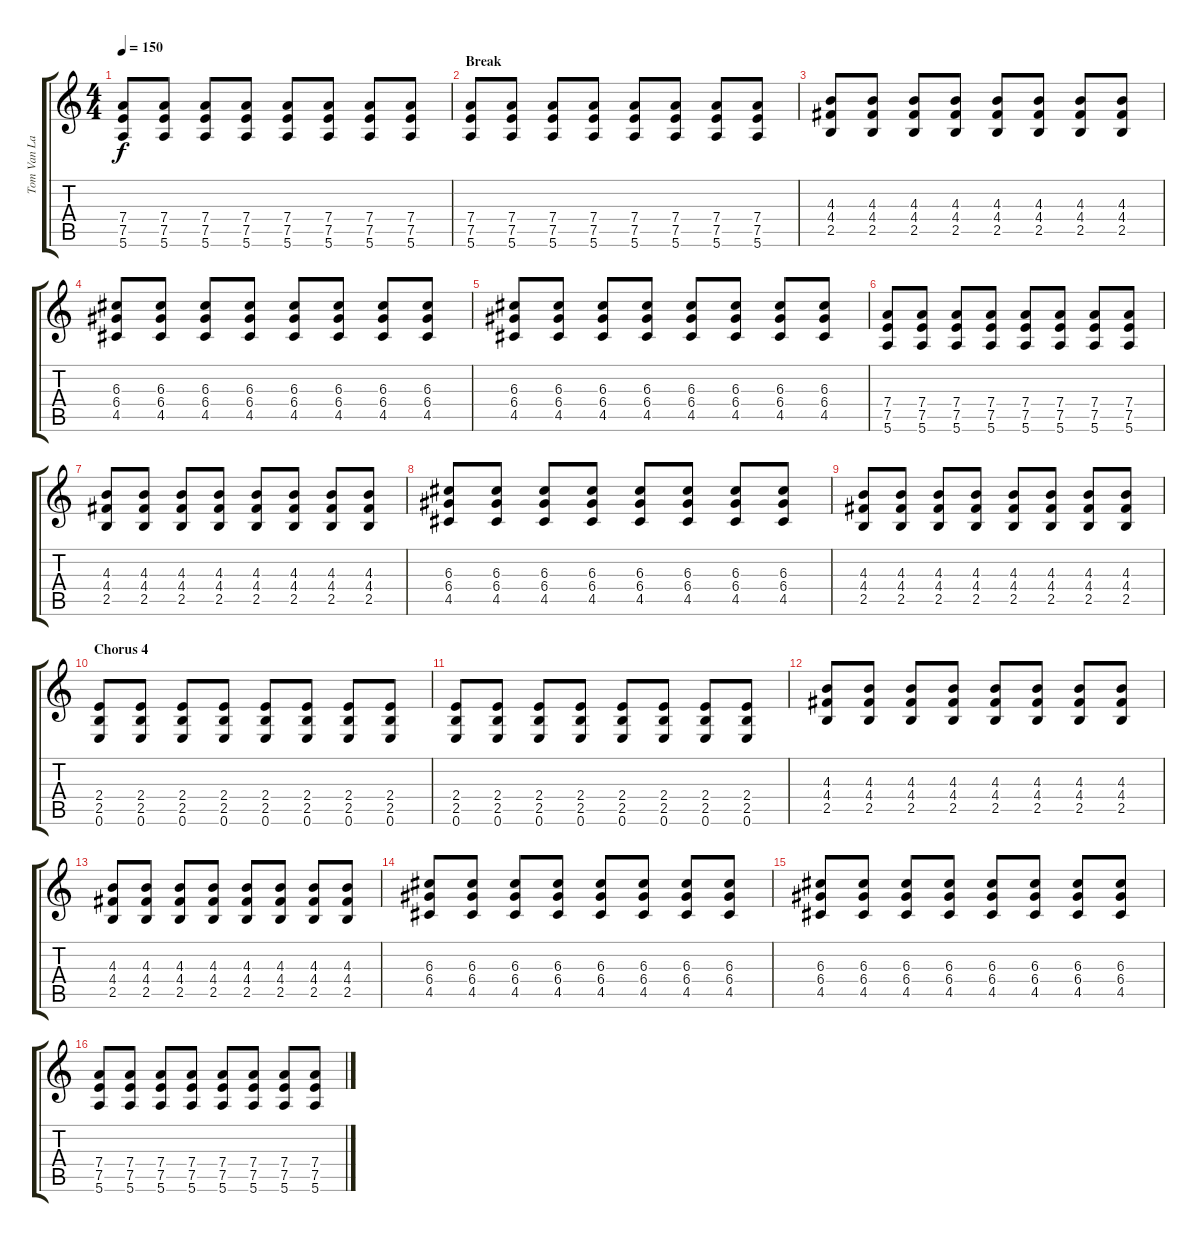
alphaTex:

\track ("Tom Van Laere" "Tom Van La") {instrument distortionguitar}
\staff {score tabs}
\tuning (E4 B3 G3 D3 A2 E2) {hide}
\ts (4 4)
\tempo 150
\clef g2
\ks c
(7.4 7.5 5.6).8{dy f} (7.4 7.5 5.6).8 (7.4 7.5 5.6).8 (7.4 7.5 5.6).8 (7.4 7.5 5.6).8 (7.4 7.5 5.6).8 (7.4 7.5 5.6).8 (7.4 7.5 5.6).8 |
\section ("" "Break")
(7.4 7.5 5.6).8 (7.4 7.5 5.6).8 (7.4 7.5 5.6).8 (7.4 7.5 5.6).8 (7.4 7.5 5.6).8 (7.4 7.5 5.6).8 (7.4 7.5 5.6).8 (7.4 7.5 5.6).8 |
(4.3 4.4 2.5).8 (4.3 4.4 2.5).8 (4.3 4.4 2.5).8 (4.3 4.4 2.5).8 (4.3 4.4 2.5).8 (4.3 4.4 2.5).8 (4.3 4.4 2.5).8 (4.3 4.4 2.5).8 |
(6.3 6.4 4.5).8 (6.3 6.4 4.5).8 (6.3 6.4 4.5).8 (6.3 6.4 4.5).8 (6.3 6.4 4.5).8 (6.3 6.4 4.5).8 (6.3 6.4 4.5).8 (6.3 6.4 4.5).8 |
(6.3 6.4 4.5).8 (6.3 6.4 4.5).8 (6.3 6.4 4.5).8 (6.3 6.4 4.5).8 (6.3 6.4 4.5).8 (6.3 6.4 4.5).8 (6.3 6.4 4.5).8 (6.3 6.4 4.5).8 |
(7.4 7.5 5.6).8 (7.4 7.5 5.6).8 (7.4 7.5 5.6).8 (7.4 7.5 5.6).8 (7.4 7.5 5.6).8 (7.4 7.5 5.6).8 (7.4 7.5 5.6).8 (7.4 7.5 5.6).8 |
(4.3 4.4 2.5).8 (4.3 4.4 2.5).8 (4.3 4.4 2.5).8 (4.3 4.4 2.5).8 (4.3 4.4 2.5).8 (4.3 4.4 2.5).8 (4.3 4.4 2.5).8 (4.3 4.4 2.5).8 |
(6.3 6.4 4.5).8 (6.3 6.4 4.5).8 (6.3 6.4 4.5).8 (6.3 6.4 4.5).8 (6.3 6.4 4.5).8 (6.3 6.4 4.5).8 (6.3 6.4 4.5).8 (6.3 6.4 4.5).8 |
(4.3 4.4 2.5).8 (4.3 4.4 2.5).8 (4.3 4.4 2.5).8 (4.3 4.4 2.5).8 (4.3 4.4 2.5).8 (4.3 4.4 2.5).8 (4.3 4.4 2.5).8 (4.3 4.4 2.5).8 |
\section ("" "Chorus 4")
(2.4 2.5 0.6).8 (2.4 2.5 0.6).8 (2.4 2.5 0.6).8 (2.4 2.5 0.6).8 (2.4 2.5 0.6).8 (2.4 2.5 0.6).8 (2.4 2.5 0.6).8 (2.4 2.5 0.6).8 |
(2.4 2.5 0.6).8 (2.4 2.5 0.6).8 (2.4 2.5 0.6).8 (2.4 2.5 0.6).8 (2.4 2.5 0.6).8 (2.4 2.5 0.6).8 (2.4 2.5 0.6).8 (2.4 2.5 0.6).8 |
(4.3 4.4 2.5).8 (4.3 4.4 2.5).8 (4.3 4.4 2.5).8 (4.3 4.4 2.5).8 (4.3 4.4 2.5).8 (4.3 4.4 2.5).8 (4.3 4.4 2.5).8 (4.3 4.4 2.5).8 |
(4.3 4.4 2.5).8 (4.3 4.4 2.5).8 (4.3 4.4 2.5).8 (4.3 4.4 2.5).8 (4.3 4.4 2.5).8 (4.3 4.4 2.5).8 (4.3 4.4 2.5).8 (4.3 4.4 2.5).8 |
(6.3 6.4 4.5).8 (6.3 6.4 4.5).8 (6.3 6.4 4.5).8 (6.3 6.4 4.5).8 (6.3 6.4 4.5).8 (6.3 6.4 4.5).8 (6.3 6.4 4.5).8 (6.3 6.4 4.5).8 |
(6.3 6.4 4.5).8 (6.3 6.4 4.5).8 (6.3 6.4 4.5).8 (6.3 6.4 4.5).8 (6.3 6.4 4.5).8 (6.3 6.4 4.5).8 (6.3 6.4 4.5).8 (6.3 6.4 4.5).8 |
(7.4 7.5 5.6).8 (7.4 7.5 5.6).8 (7.4 7.5 5.6).8 (7.4 7.5 5.6).8 (7.4 7.5 5.6).8 (7.4 7.5 5.6).8 (7.4 7.5 5.6).8 (7.4 7.5 5.6).8
